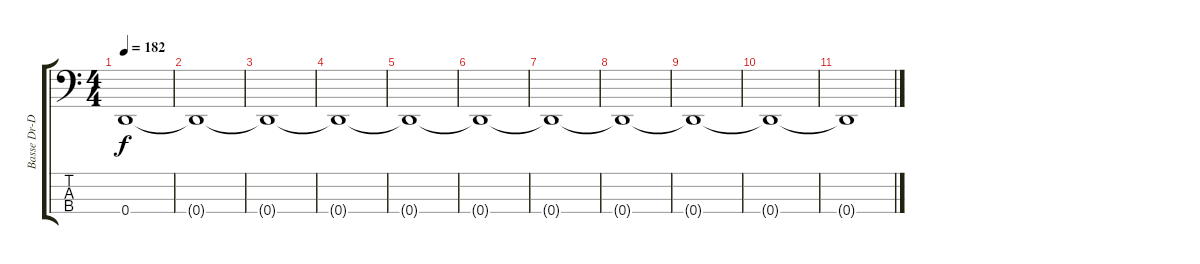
\track ("Basse Dr-D" "Basse Dr-D") {instrument electricbassfinger}
\staff {score tabs}
\tuning (G2 D2 A1 D1) {hide}
\ts (4 4)
\tempo 182
\clef f4
\ks c
0.4{t}.1{dy f} |
0.4{t}.1 |
0.4{t}.1 |
0.4{t}.1 |
0.4{t}.1 |
0.4{t}.1 |
0.4{t}.1 |
0.4{t}.1{volume 8} |
0.4{t}.1 |
0.4{t}.1 |
0.4{t}.1
